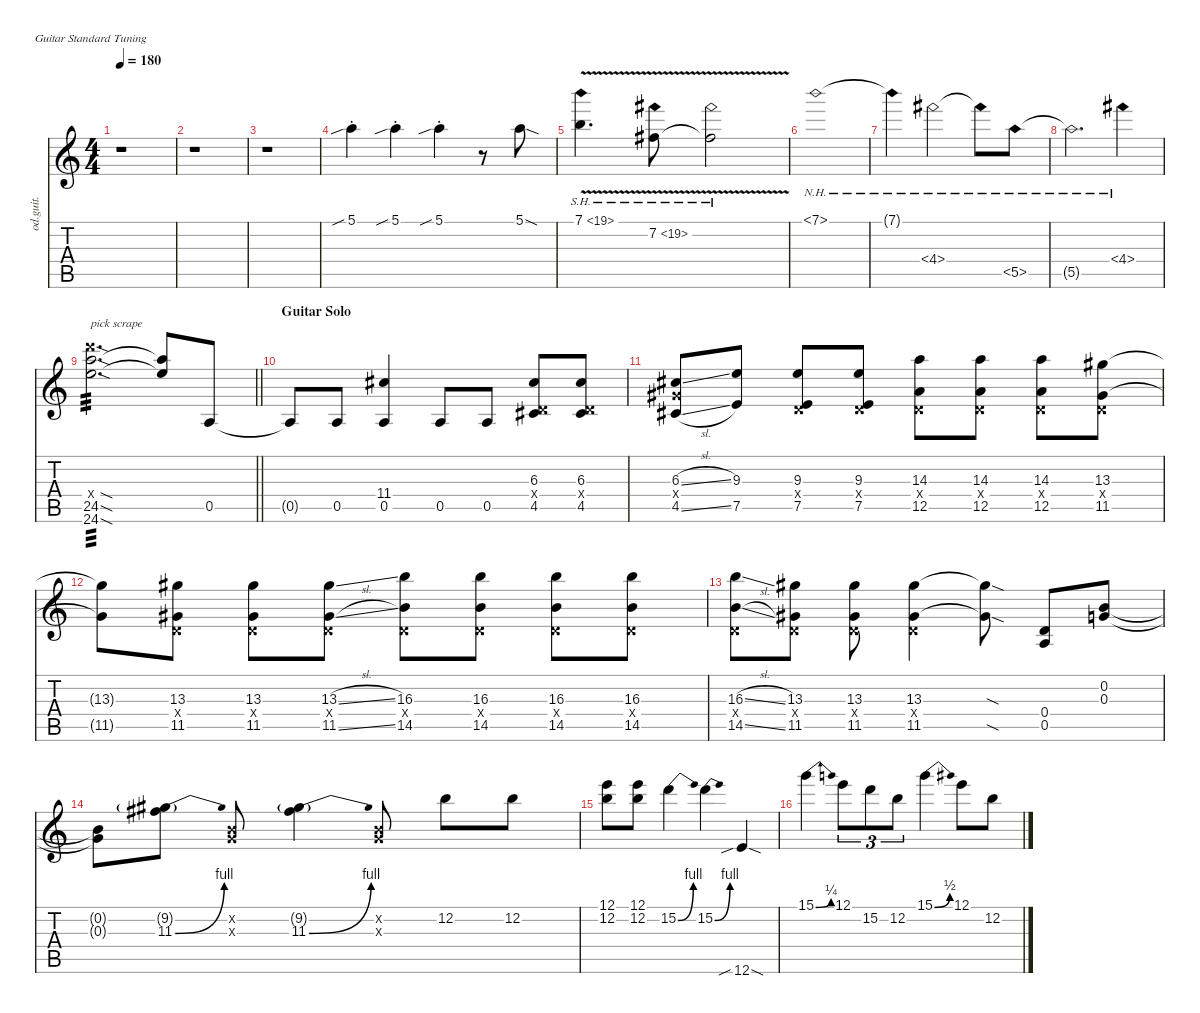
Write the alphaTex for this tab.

\defaultSystemsLayout 4
\hideDynamics
\bracketExtendMode nobrackets
\otherSystemsTrackNameOrientation horizontal
\track ("Azu-nyan! w/ Wah" "od.guit.") {instrument overdrivenguitar}
\staff {score tabs}
\tuning (E4 B3 G3 D3 A2 E2)
\ts (4 4)
\tempo 180
\clef g2
\ks c
r.1{dy f} |
r.1 |
r.1 |
5.1{sib st}.4 5.1{sib st}.4 5.1{sib st}.4 r.8 5.1{sod}.8{dy mf} |
7.1{sh 12 v}.4{d dy f} 7.2{sh 12 v acc #}.8 7.2{sh 12 v t acc #}.2 |
7.1{nh}.1 |
7.1{nh t}.4 4.4{nh acc #}.2 4.4{nh t acc #}.8 5.5{nh}.8 |
5.5{nh t}.2{d} 4.4{nh acc #}.4 |
\barLineRight lightlight
(24.4{sod x} 24.5{sod} 24.6{sod}).2{d txt "pick scrape" tp 3} (24.5{t} 24.6{t}).8 0.5.8 |
\section ("" "Guitar Solo")
0.5{t}.8 0.5.8 (11.4{acc #} 0.5).4 0.5.8 0.5.8 (6.3{acc #} 0.4{x} 4.5{acc #}).8 (6.3{acc #} 0.4{x} 4.5{acc #}).8 |
(6.3{sl acc #} 6.4{x acc #} 4.5{sl acc #}).8 (9.3 7.5).8 (9.3 0.4{x} 7.5).8 (9.3 0.4{x} 7.5).8 (14.3 0.4{x} 12.5).8 (14.3 0.4{x} 12.5).8 (14.3 0.4{x} 12.5).8 (13.3{acc #} 0.4{x} 11.5{acc #}).8 |
(13.3{t acc #} 11.5{t acc #}).8 (13.3{acc #} 0.4{x} 11.5{acc #}).8 (13.3{acc #} 0.4{x} 11.5{acc #}).8 (13.3{sl acc #} 0.4{x} 11.5{sl acc #}).8 (16.3 0.4{x} 14.5).8 (16.3 0.4{x} 14.5).8 (16.3 0.4{x} 14.5).8 (16.3 0.4{x} 14.5).8 |
(16.3{sl} 0.4{x} 14.5{sl}).8 (13.3{acc #} 0.4{x} 11.5{acc #}).8 (13.3{acc #} 0.4{x} 11.5{acc #}).8 (13.3{acc #} 0.4{x} 11.5{acc #}).4 (13.3{sod t acc #} 11.5{sod t acc #}).8 (0.4 0.5).8 (0.2 0.3).8 |
(0.2{t} 0.3{t}).8 (9.2{g acc #} 11.3{be (bend 0 0 15 4) acc #}).8 (0.2{x} 0.3{x}).8 (9.2{g acc #} 11.3{be (bend 0 0 15 4) acc #}).4 (0.2{x} 0.3{x}).8 12.2.8 12.2.8 |
(12.1 12.2).8 (12.1 12.2).8 15.2{be (bend 0 0 15 4)}.4 15.2{be (bend 0 0 15 4)}.4 12.6{sib sod}.4 |
15.1{be (bend 0 0 15 1)}.4 12.1.8{tu (3 2)} 15.2.8{tu (3 2)} 12.2.8{tu (3 2)} 15.1{be (bend 0 0 15 2)}.4 12.1.8 12.2.8
